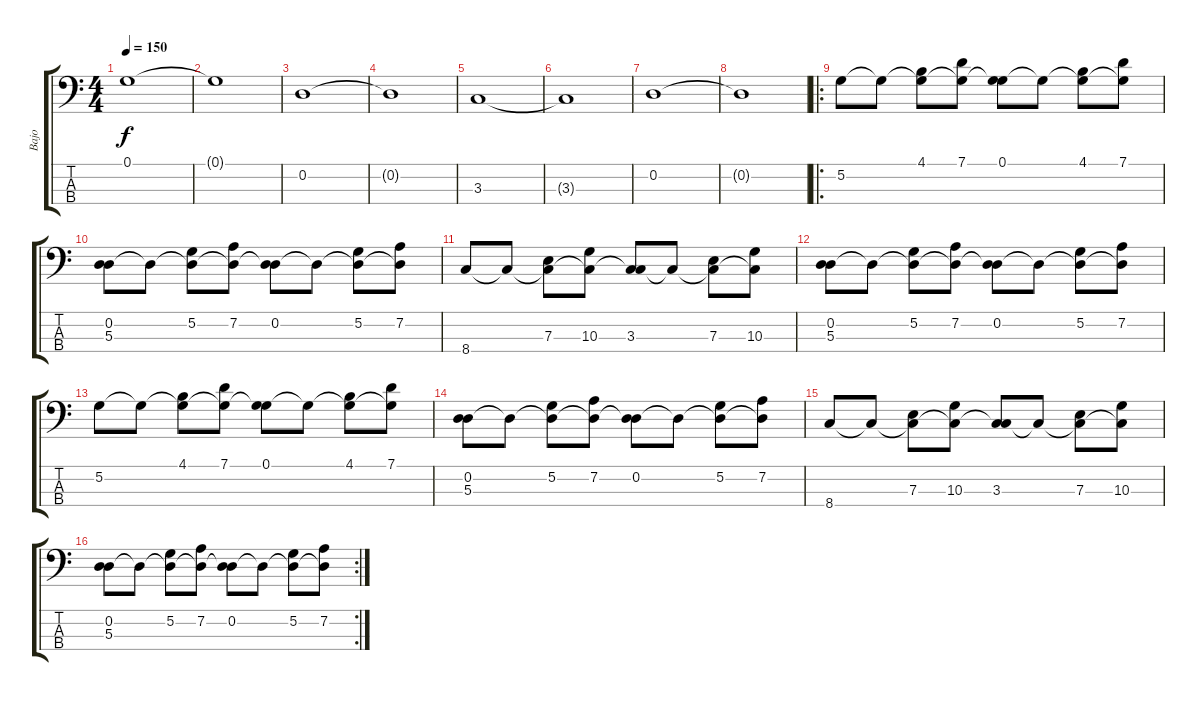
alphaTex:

\track ("Bajo" "Bajo") {instrument electricbassfinger}
\staff {score tabs}
\tuning (G2 D2 A1 E1) {hide}
\ts (4 4)
\tempo 150
\clef f4
\ks c
0.1.1{dy f} |
0.1{t}.1 |
0.2.1 |
0.2{t}.1 |
3.3.1 |
3.3{t}.1 |
0.2.1 |
0.2{t}.1 |
\ro
5.2.8 5.2{t}.8 (4.1 5.2{t}).8 (7.1 5.2{t}).8 (0.1 5.2{t}).8 5.2{t}.8 (4.1 5.2{t}).8 (7.1 5.2{t}).8 |
(0.2 5.3).8 5.3{t}.8 (5.2 5.3{t}).8 (7.2 5.3{t}).8 (0.2 5.3{t}).8 5.3{t}.8 (5.2 5.3{t}).8 (7.2 5.3{t}).8 |
8.4.8 8.4{t}.8 (7.3 8.4{t}).8 (10.3 8.4{t}).8 (3.3 8.4{t}).8 8.4{t}.8 (7.3 8.4{t}).8 (10.3 8.4{t}).8 |
(0.2 5.3).8 5.3{t}.8 (5.2 5.3{t}).8 (7.2 5.3{t}).8 (0.2 5.3{t}).8 5.3{t}.8 (5.2 5.3{t}).8 (7.2 5.3{t}).8 |
5.2.8 5.2{t}.8 (4.1 5.2{t}).8 (7.1 5.2{t}).8 (0.1 5.2{t}).8 5.2{t}.8 (4.1 5.2{t}).8 (7.1 5.2{t}).8 |
(0.2 5.3).8 5.3{t}.8 (5.2 5.3{t}).8 (7.2 5.3{t}).8 (0.2 5.3{t}).8 5.3{t}.8 (5.2 5.3{t}).8 (7.2 5.3{t}).8 |
8.4.8 8.4{t}.8 (7.3 8.4{t}).8 (10.3 8.4{t}).8 (3.3 8.4{t}).8 8.4{t}.8 (7.3 8.4{t}).8 (10.3 8.4{t}).8 |
\rc 2
(0.2 5.3).8 5.3{t}.8 (5.2 5.3{t}).8 (7.2 5.3{t}).8 (0.2 5.3{t}).8 5.3{t}.8 (5.2 5.3{t}).8 (7.2 5.3{t}).8
